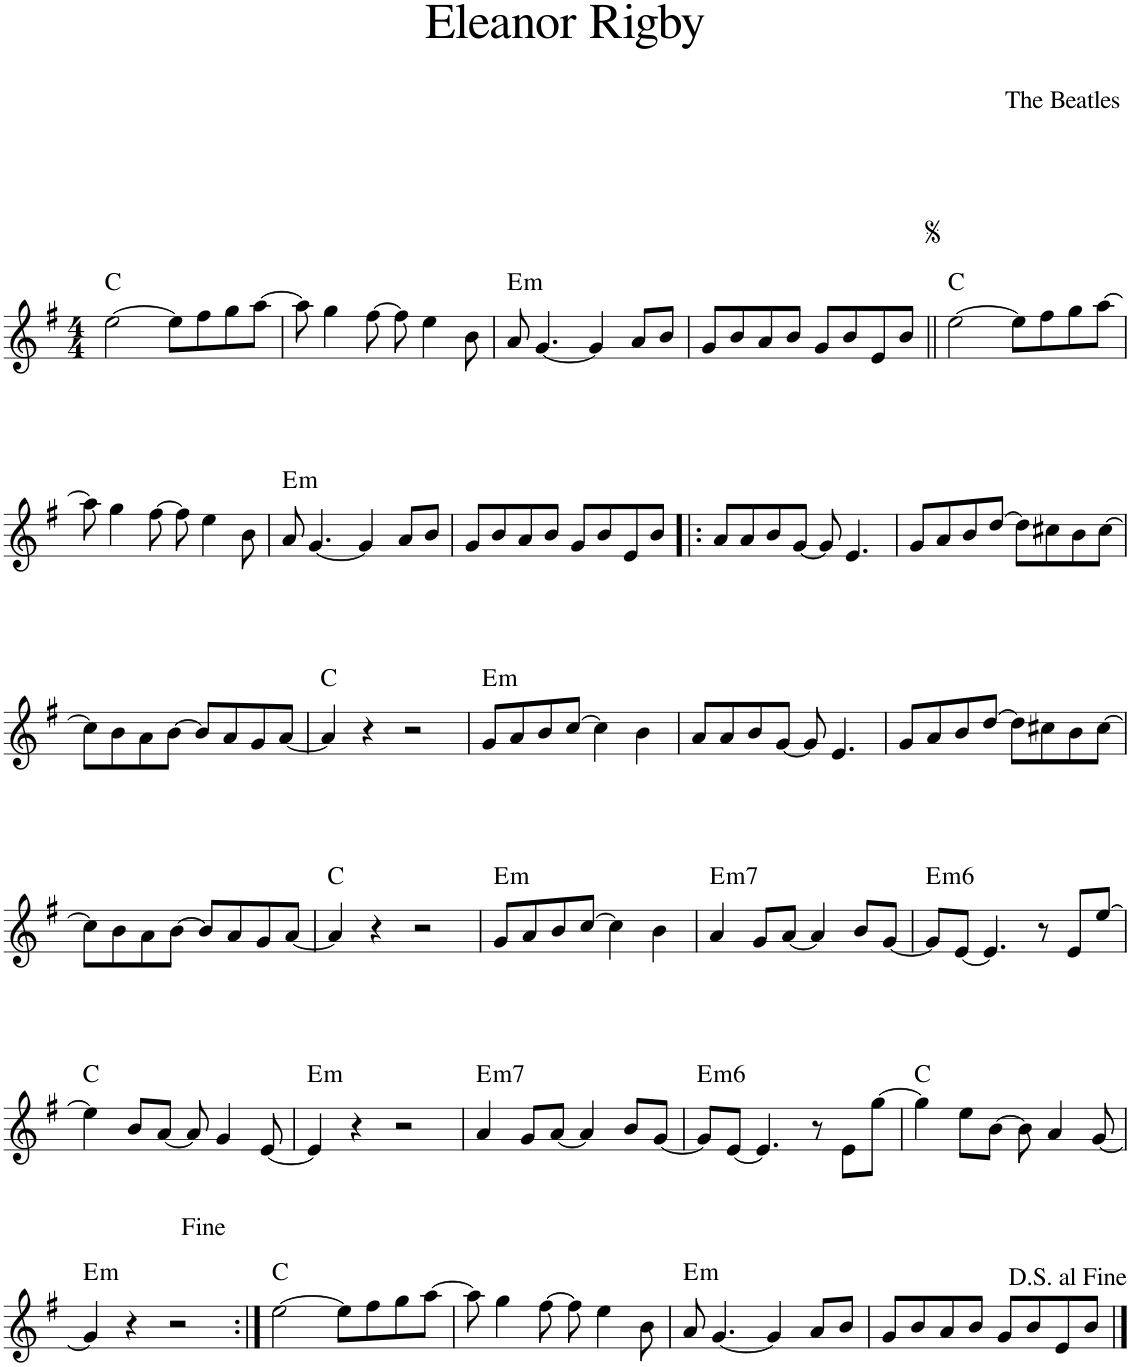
**kern	**harte
*part1	*part1
*staff1	*
*I"Piano	*
*I'Pno.	*
*clefG2	*
*k[f#]	*
*M4/4	*
=1	=1
[2ee\	C:maj
8ee\L]	.
8ff#\	.
8gg\	.
[8aa\J	.
=2	=2
8aa\]	.
4gg\	.
[8ff#\	.
8ff#\]	.
4ee\	.
8b\	.
=3	=3
!	!LO:H:kt=m
8a/	E:min
[4.g/	.
4g/]	.
8a/L	.
8b/J	.
=4	=4
8g/L	.
8b/	.
8a/	.
8b/J	.
8g/L	.
8b/	.
8e/	.
8b/J	.
=5||	=5||
[2ee\	C:maj
8ee\L]	.
8ff#\	.
8gg\	.
[8aa\J	.
!!LO:LB:g=z
=6	=6
8aa\]	.
4gg\	.
[8ff#\	.
8ff#\]	.
4ee\	.
8b\	.
=7	=7
!	!LO:H:kt=m
8a/	E:min
[4.g/	.
4g/]	.
8a/L	.
8b/J	.
=8	=8
8g/L	.
8b/	.
8a/	.
8b/J	.
8g/L	.
8b/	.
8e/	.
8b/J	.
=9!|:	=9!|:
8a/L	.
8a/	.
8b/	.
[8g/J	.
8g/]	.
4.e/	.
=10	=10
8g/L	.
8a/	.
8b/	.
[8dd/J	.
8dd\L]	.
8cc#X\	.
8b\	.
[8cc#\J	.
!!LO:LB:g=z
=11	=11
8cc#\L]	.
8b\	.
8a\	.
[8b\J	.
8b/L]	.
8a/	.
8g/	.
[8a/J	.
=12	=12
4a/]	C:maj
4r	.
2r	.
=13	=13
!	!LO:H:kt=m
8g/L	E:min
8a/	.
8b/	.
[8cc/J	.
4cc\]	.
4b\	.
=14	=14
8a/L	.
8a/	.
8b/	.
[8g/J	.
8g/]	.
4.e/	.
=15	=15
8g/L	.
8a/	.
8b/	.
[8dd/J	.
8dd\L]	.
8cc#X\	.
8b\	.
[8cc#\J	.
!!LO:LB:g=z
=16	=16
8cc#\L]	.
8b\	.
8a\	.
[8b\J	.
8b/L]	.
8a/	.
8g/	.
[8a/J	.
=17	=17
4a/]	C:maj
4r	.
2r	.
=18	=18
!	!LO:H:kt=m
8g/L	E:min
8a/	.
8b/	.
[8cc/J	.
4cc\]	.
4b\	.
=19	=19
!	!LO:H:kt=m7
4a/	E:min7
8g/L	.
[8a/J	.
4a/]	.
8b/L	.
[8g/J	.
=20	=20
!	!LO:H:kt=m6
8g/L]	E:min6
[8e/J	.
4.e/]	.
8r	.
8e/L	.
[8ee/J	.
!!LO:LB:g=z
=21	=21
4ee\]	C:maj
8b/L	.
[8a/J	.
8a/]	.
4g/	.
[8e/	.
=22	=22
!	!LO:H:kt=m
4e/]	E:min
4r	.
2r	.
=23	=23
!	!LO:H:kt=m7
4a/	E:min7
8g/L	.
[8a/J	.
4a/]	.
8b/L	.
[8g/J	.
=24	=24
!	!LO:H:kt=m6
8g/L]	E:min6
[8e/J	.
4.e/]	.
8r	.
8e\L	.
[8gg\J	.
=25	=25
4gg\]	C:maj
8ee\L	.
[8b\J	.
8b\]	.
4a/	.
[8g/	.
!!LO:LB:g=z
=26	=26
!	!LO:H:kt=m
4g/]	E:min
4r	.
2r	.
=27:|!	=27:|!
[2ee\	C:maj
8ee\L]	.
8ff#\	.
8gg\	.
[8aa\J	.
=28	=28
8aa\]	.
4gg\	.
[8ff#\	.
8ff#\]	.
4ee\	.
8b\	.
=29	=29
!	!LO:H:kt=m
8a/	E:min
[4.g/	.
4g/]	.
8a/L	.
8b/J	.
=30	=30
8g/L	.
8b/	.
8a/	.
8b/J	.
8g/L	.
8b/	.
8e/	.
8b/J	.
==	==
*-	*-
